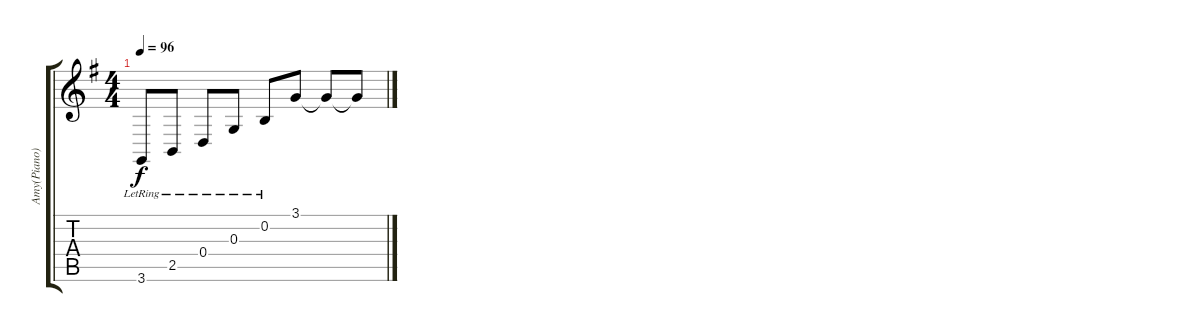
\track ("Amy(Piano)" "Amy(Piano)") {instrument brightacousticpiano}
\staff {score tabs}
\tuning (E4 B3 G3 D3 A2 E2) {hide}
\ts (4 4)
\tempo 96
\clef g2
\ks g
3.6{lr}.8{dy f} 2.5{lr}.8 0.4{lr}.8 0.3{lr}.8 0.2{lr}.8 3.1.8 3.1{t}.8 3.1{t}.8
